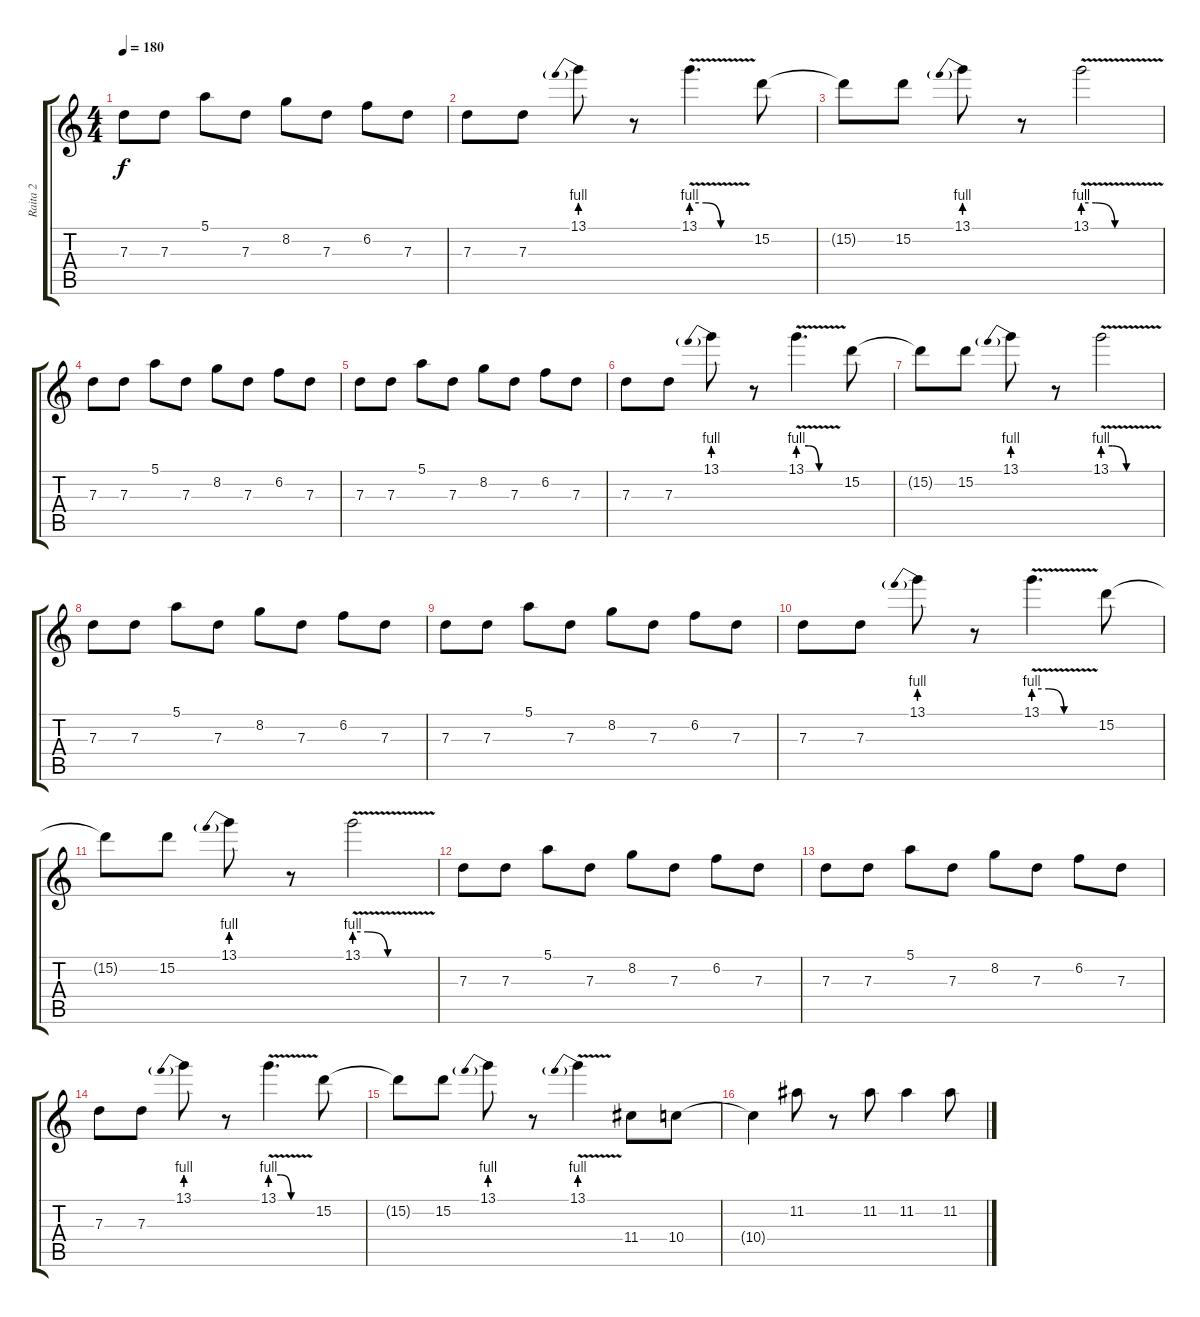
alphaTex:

\track ("Raita 2" "Raita 2") {instrument overdrivenguitar}
\staff {score tabs}
\tuning (E4 B3 G3 D3 A2 E2) {hide}
\ts (4 4)
\tempo 180
\clef g2
\ks c
7.3.8{dy f} 7.3.8 5.1.8 7.3.8 8.2.8 7.3.8 6.2.8 7.3.8 |
7.3.8 7.3.8 13.1{be (prebend 0 4 60 4)}.8 r.8 13.1{be (custom 0 4 15 4 30 0 60 0) v}.4{d} 15.2.8 |
15.2{t}.8 15.2.8 13.1{be (prebend 0 4 60 4)}.8 r.8 13.1{be (custom 0 4 10 4 25 0 60 0) v}.2 |
7.3.8 7.3.8 5.1.8 7.3.8 8.2.8 7.3.8 6.2.8 7.3.8 |
7.3.8 7.3.8 5.1.8 7.3.8 8.2.8 7.3.8 6.2.8 7.3.8 |
7.3.8 7.3.8 13.1{be (prebend 0 4 60 4)}.8 r.8 13.1{be (custom 0 4 15 4 30 0 60 0) v}.4{d} 15.2.8 |
15.2{t}.8 15.2.8 13.1{be (prebend 0 4 60 4)}.8 r.8 13.1{be (custom 0 4 10 4 25 0 60 0) v}.2 |
7.3.8 7.3.8 5.1.8 7.3.8 8.2.8 7.3.8 6.2.8 7.3.8 |
7.3.8 7.3.8 5.1.8 7.3.8 8.2.8 7.3.8 6.2.8 7.3.8 |
7.3.8 7.3.8 13.1{be (prebend 0 4 60 4)}.8 r.8 13.1{be (custom 0 4 15 4 30 0 60 0) v}.4{d} 15.2.8 |
15.2{t}.8 15.2.8 13.1{be (prebend 0 4 60 4)}.8 r.8 13.1{be (custom 0 4 10 4 25 0 60 0) v}.2 |
7.3.8 7.3.8 5.1.8 7.3.8 8.2.8 7.3.8 6.2.8 7.3.8 |
7.3.8 7.3.8 5.1.8 7.3.8 8.2.8 7.3.8 6.2.8 7.3.8 |
7.3.8 7.3.8 13.1{be (prebend 0 4 60 4)}.8 r.8 13.1{be (custom 0 4 15 4 30 0 60 0) v}.4{d} 15.2.8 |
15.2{t}.8 15.2.8 13.1{be (prebend 0 4 60 4)}.8 r.8 13.1{be (prebend 0 4 60 4) v}.4 11.4.8 10.4.8 |
10.4{t}.4 11.2.8 r.8 11.2.8 11.2.4 11.2.8
